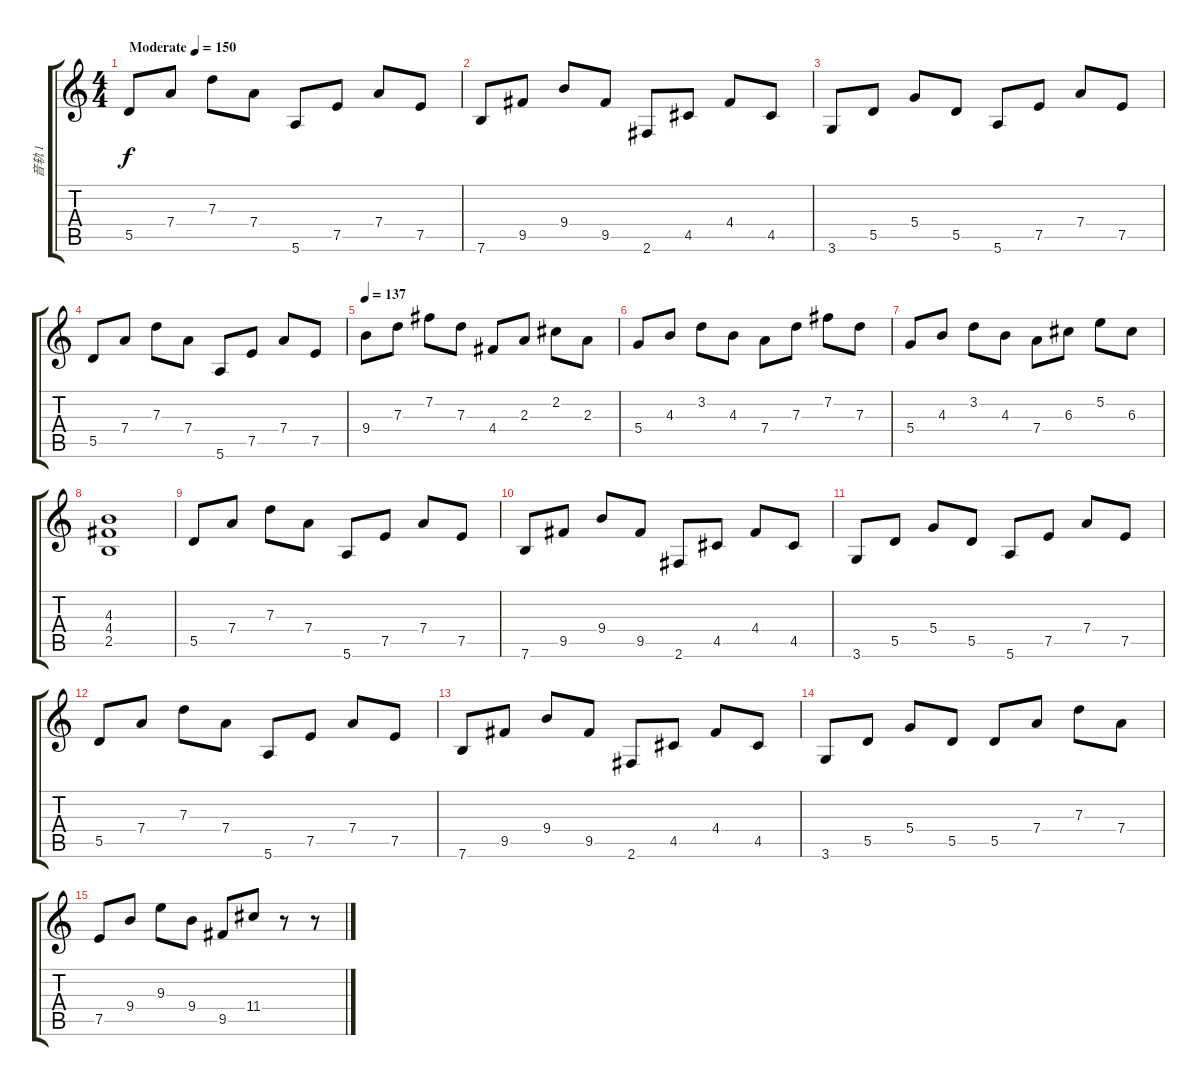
\track ("音轨 1" "音轨 1") {instrument acousticguitarsteel}
\staff {score tabs}
\tuning (E4 B3 G3 D3 A2 E2) {hide}
\ts (4 4)
\tempo (150 "Moderate")
\clef g2
\ks c
5.5.8{dy f instrument acousticguitarsteel} 7.4.8 7.3.8 7.4.8 5.6.8 7.5.8 7.4.8 7.5.8 |
7.6.8 9.5.8 9.4.8 9.5.8 2.6.8 4.5.8 4.4.8 4.5.8 |
3.6.8 5.5.8 5.4.8 5.5.8 5.6.8 7.5.8 7.4.8 7.5.8 |
5.5.8 7.4.8 7.3.8 7.4.8 5.6.8 7.5.8 7.4.8 7.5.8 |
\tempo 137
9.4.8 7.3.8 7.2.8 7.3.8 4.4.8 2.3.8 2.2.8 2.3.8 |
5.4.8 4.3.8 3.2.8 4.3.8 7.4.8 7.3.8 7.2.8 7.3.8 |
5.4.8 4.3.8 3.2.8 4.3.8 7.4.8 6.3.8 5.2.8 6.3.8 |
(4.3 4.4 2.5).1 |
5.5.8 7.4.8 7.3.8 7.4.8 5.6.8 7.5.8 7.4.8 7.5.8 |
7.6.8 9.5.8 9.4.8 9.5.8 2.6.8 4.5.8 4.4.8 4.5.8 |
3.6.8 5.5.8 5.4.8 5.5.8 5.6.8 7.5.8 7.4.8 7.5.8 |
5.5.8 7.4.8 7.3.8 7.4.8 5.6.8 7.5.8 7.4.8 7.5.8 |
7.6.8 9.5.8 9.4.8 9.5.8 2.6.8 4.5.8 4.4.8 4.5.8 |
3.6.8 5.5.8 5.4.8 5.5.8 5.5.8 7.4.8 7.3.8 7.4.8 |
7.5.8 9.4.8 9.3.8 9.4.8 9.5.8 11.4.8 r.8 r.8
